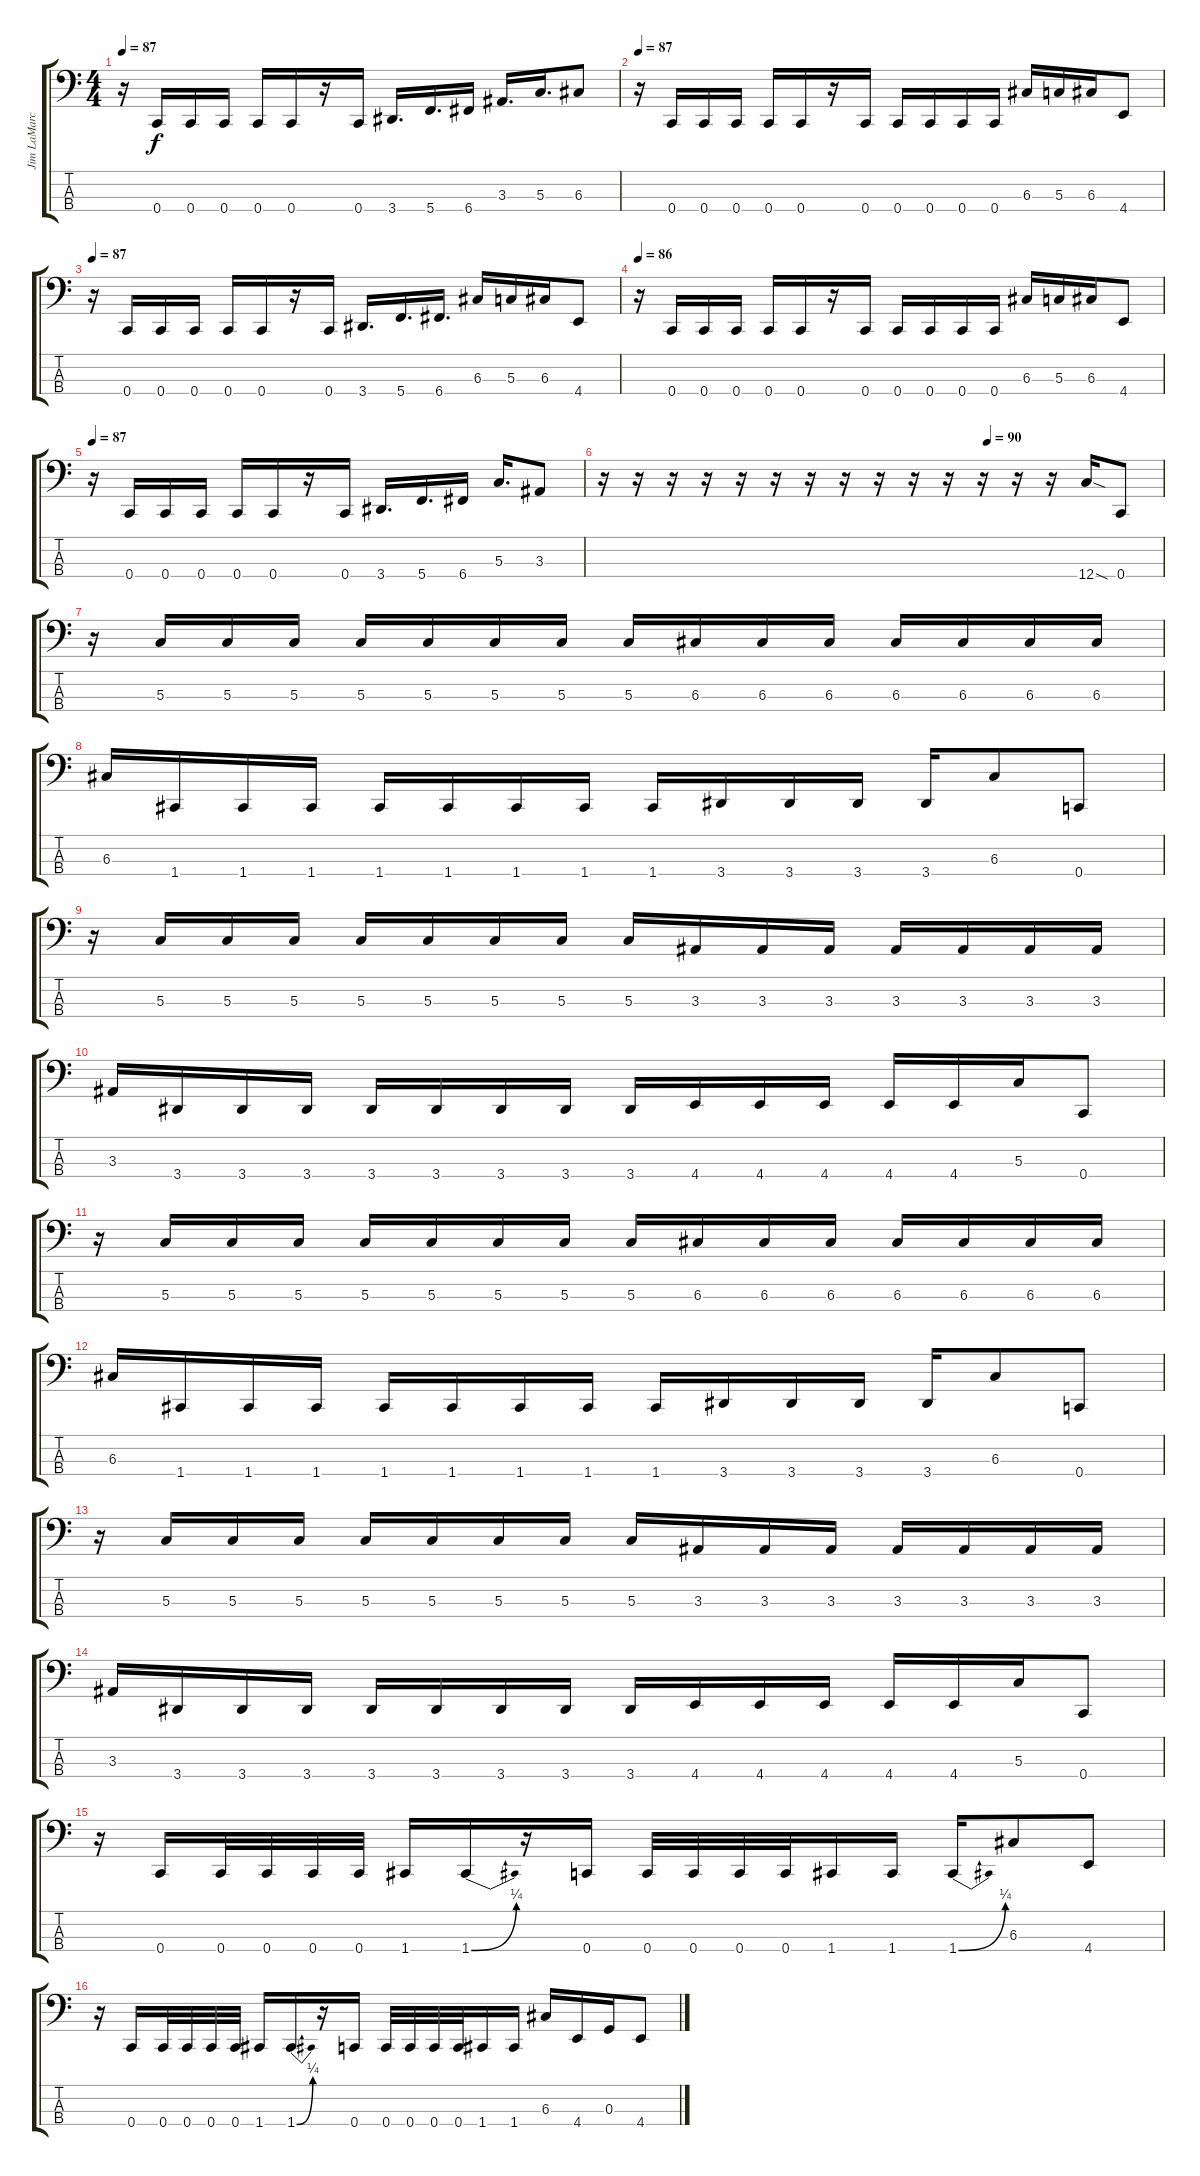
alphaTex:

\track ("Jim LaMarca" "Jim LaMarc") {instrument electricbasspick}
\staff {score tabs}
\tuning (F2 C2 G1 C1) {hide}
\ts (4 4)
\tempo 86
\tempo 87
\clef f4
\ks c
r.16{dy f} 0.4.16 0.4.16 0.4.16 0.4.16 0.4.16 r.16 0.4.16 3.4.16{d} 5.4.16{d} 6.4.16 3.3.16{d} 5.3.16{d} 6.3.8 |
\tempo 86
\tempo 87
r.16 0.4.16 0.4.16 0.4.16 0.4.16 0.4.16 r.16 0.4.16 0.4.16 0.4.16 0.4.16 0.4.16 6.3.16 5.3.16 6.3.16 4.4.8 |
\tempo 86
\tempo 87
r.16 0.4.16 0.4.16 0.4.16 0.4.16 0.4.16 r.16 0.4.16 3.4.16{d} 5.4.16{d} 6.4.16{d} 6.3.16 5.3.16 6.3.16 4.4.8 |
\tempo 86
r.16 0.4.16 0.4.16 0.4.16 0.4.16 0.4.16 r.16 0.4.16 0.4.16 0.4.16 0.4.16 0.4.16 6.3.16 5.3.16 6.3.16 4.4.8 |
\tempo 86
\tempo 87
r.16 0.4.16 0.4.16 0.4.16 0.4.16 0.4.16 r.16 0.4.16 3.4.16{d} 5.4.16{d} 6.4.16 5.3.16{d} 3.3.8 |
\tempo (90 0.6875)
r.16 r.16 r.16 r.16 r.16 r.16 r.16 r.16 r.16 r.16 r.16 r.16 r.16 r.16 12.4{sod}.16 0.4.8 |
r.16 5.3.16 5.3.16 5.3.16 5.3.16 5.3.16 5.3.16 5.3.16 5.3.16 6.3.16 6.3.16 6.3.16 6.3.16 6.3.16 6.3.16 6.3.16 |
6.3.16 1.4.16 1.4.16 1.4.16 1.4.16 1.4.16 1.4.16 1.4.16 1.4.16 3.4.16 3.4.16 3.4.16 3.4.16 6.3.8 0.4.8 |
r.16 5.3.16 5.3.16 5.3.16 5.3.16 5.3.16 5.3.16 5.3.16 5.3.16 3.3.16 3.3.16 3.3.16 3.3.16 3.3.16 3.3.16 3.3.16 |
3.3.16 3.4.16 3.4.16 3.4.16 3.4.16 3.4.16 3.4.16 3.4.16 3.4.16 4.4.16 4.4.16 4.4.16 4.4.16 4.4.16 5.3.16 0.4.8 |
r.16 5.3.16 5.3.16 5.3.16 5.3.16 5.3.16 5.3.16 5.3.16 5.3.16 6.3.16 6.3.16 6.3.16 6.3.16 6.3.16 6.3.16 6.3.16 |
6.3.16 1.4.16 1.4.16 1.4.16 1.4.16 1.4.16 1.4.16 1.4.16 1.4.16 3.4.16 3.4.16 3.4.16 3.4.16 6.3.8 0.4.8 |
r.16 5.3.16 5.3.16 5.3.16 5.3.16 5.3.16 5.3.16 5.3.16 5.3.16 3.3.16 3.3.16 3.3.16 3.3.16 3.3.16 3.3.16 3.3.16 |
3.3.16 3.4.16 3.4.16 3.4.16 3.4.16 3.4.16 3.4.16 3.4.16 3.4.16 4.4.16 4.4.16 4.4.16 4.4.16 4.4.16 5.3.16 0.4.8 |
r.16 0.4.16 0.4.32 0.4.32 0.4.32 0.4.32 1.4.16 1.4{be (bend 0 0 60 1)}.16 r.16 0.4.16 0.4.32 0.4.32 0.4.32 0.4.32 1.4.16 1.4.16 1.4{be (bend 0 0 60 1)}.16 6.3.8 4.4.8 |
r.16 0.4.16 0.4.32 0.4.32 0.4.32 0.4.32 1.4.16 1.4{be (bend 0 0 60 1)}.16 r.16 0.4.16 0.4.32 0.4.32 0.4.32 0.4.32 1.4.16 1.4.16 6.3.16 4.4.16 0.3.16 4.4.8
